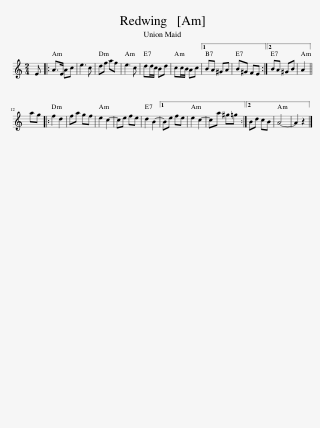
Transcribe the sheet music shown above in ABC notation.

X:1
L:1/8
M:2/4
I:linebreak $
K:C
V:1 treble
V:1
 E |: A>E Ac | e3 c | df af | e3 c | %5
 dd/c/ Bd | cc/B/ Ac |1 BA ^GA | B^G FE :|2 BA ^GB | %10
 A2 ||$ ag |: f2 d2 | fa gf | e2 c2- | %15
 ce fe | d2 B2- |1 Be fe | e2 c2- | ca ^g=g :|2 %20
 Bd cB | A4- | A2 z2 |] %23
